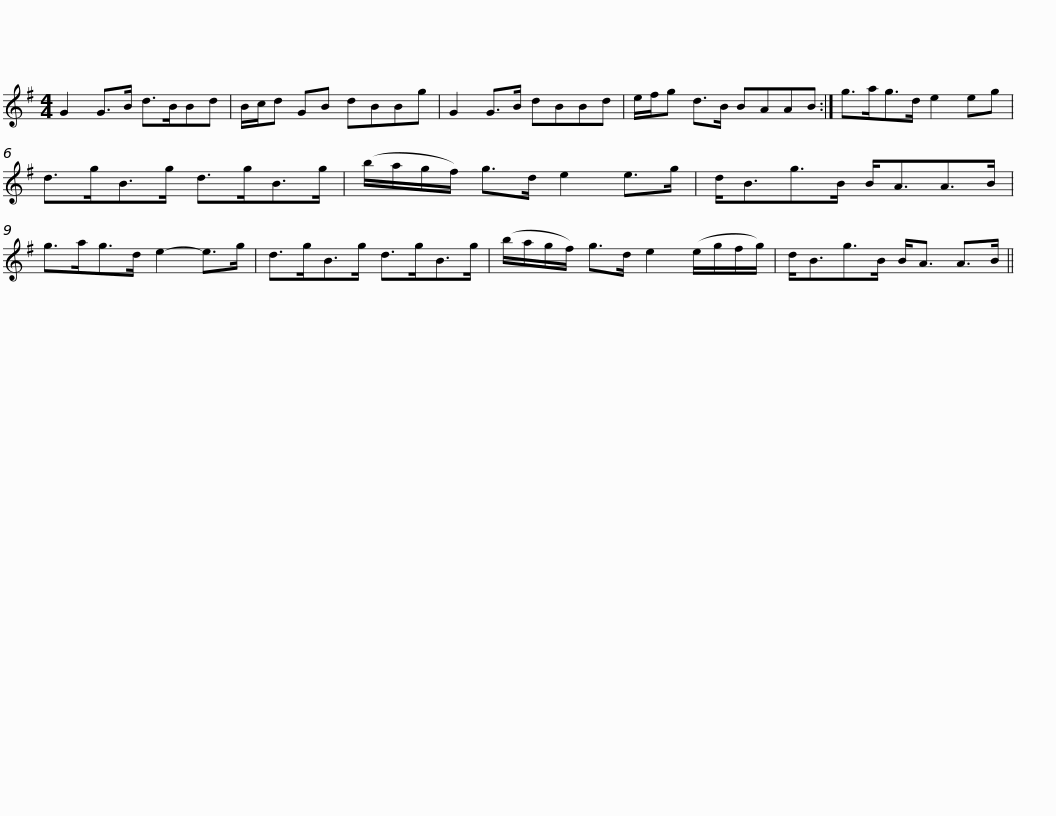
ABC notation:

X:1
L:1/8
M:4/4
I:linebreak $
K:G
V:1 treble
V:1
 G2 G>B d>BBd | B/c/d GB dBBg | G2 G>B dBBd | e/f/g d>B BAAB :| g>ag>d e2 eg |$ %5
 d>gB>g d>gB>g | (b/a/g/f/) g>d e2 e>g | d<Bg>B B<AA>B | g>ag>d e2- e>g |$ d>gB>g d>gB>g | %10
 (b/a/g/f/) g>d e2 (e/g/f/g/) | d<Bg>B B<A A>B || %12
